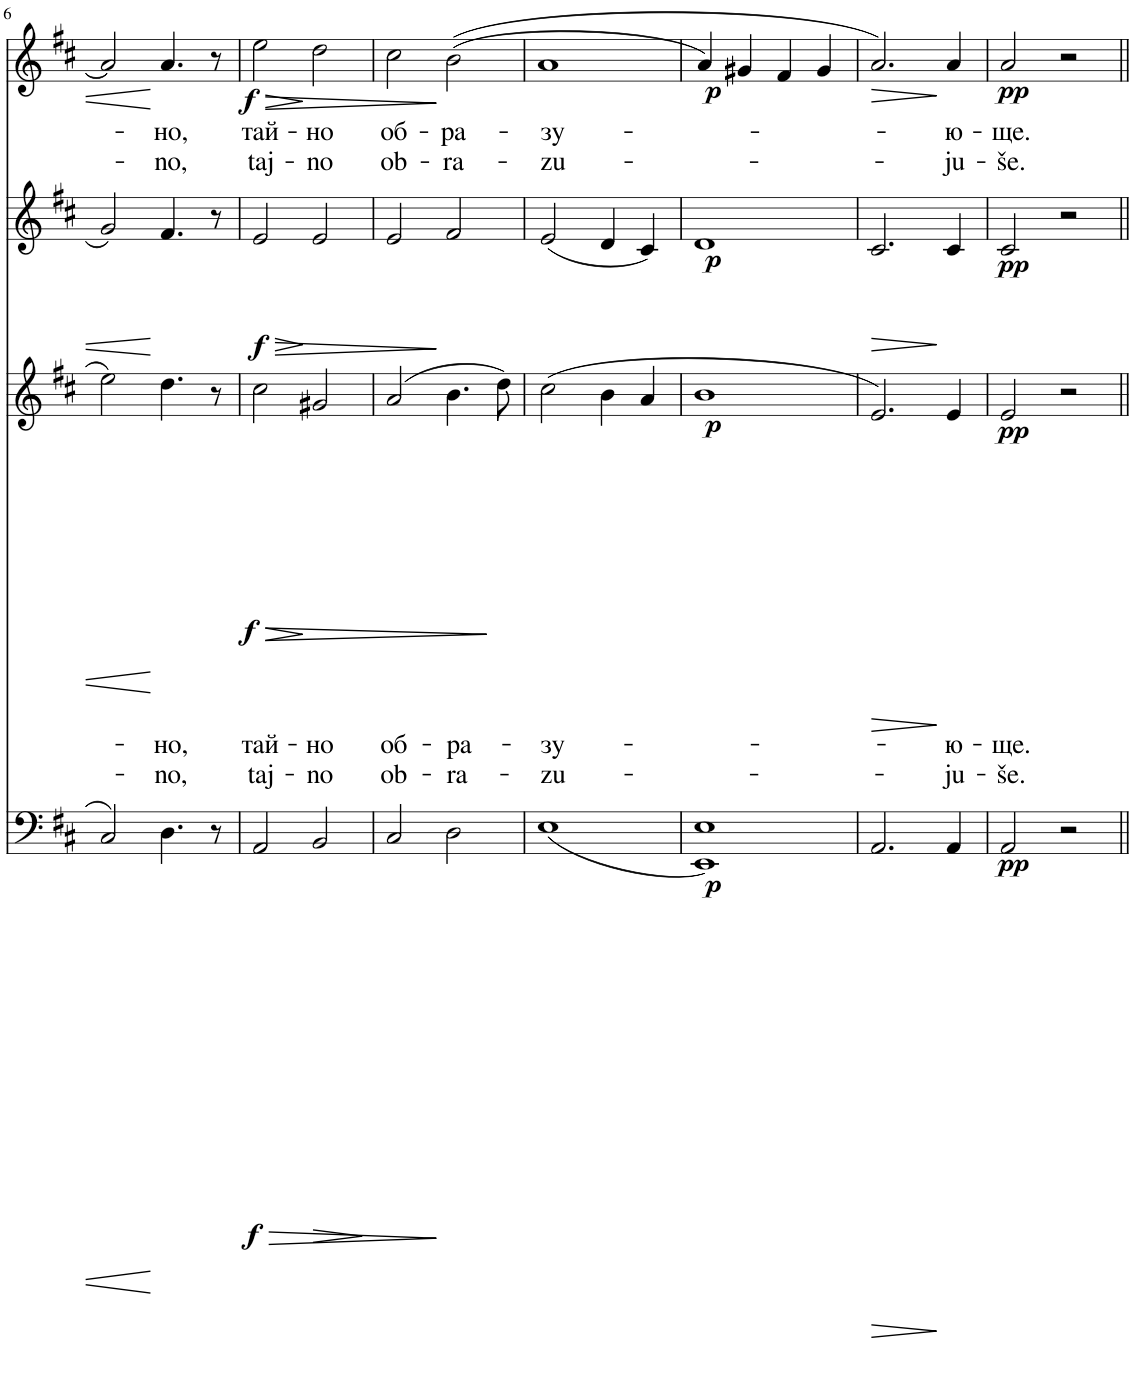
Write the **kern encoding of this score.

**kern	**dynam	**kern	**text	**text	**dynam	**kern	**dynam	**kern	**text	**text	**dynam
*part4	*part4	*part3	*part3	*part3	*part3	*part2	*part2	*part1	*part1	*part1	*part1
*staff4	*staff4	*staff3	*staff3	*staff3	*staff3	*staff2	*staff2	*staff1	*staff1	*staff1	*staff1
*I"Piano	*	*I"Piano	*	*	*	*I"Piano	*	*I"Piano	*	*	*
*I'Pno	*	*I'Pno	*	*	*	*I'Pno	*	*I'Pno	*	*	*
!!LO:PB:g=z
*clefF4	*	*clefG2	*	*	*	*clefG2	*	*clefG2	*	*	*
*k[f#c#]	*	*k[f#c#]	*	*	*	*k[f#c#]	*	*k[f#c#]	*	*	*
*M4/4	*	*M4/4	*	*	*	*M4/4	*	*M4/4	*	*	*
*met(c)	*	*met(c)	*	*	*	*met(c)	*	*met(c)	*	*	*
=6	=6	=6	=6	=6	=6	=6	=6	=6	=6	=6	=6
2C#/	.	2ee\	.	.	.	2g/	.	2a/]	.	.	.
!	!	!	!LO:LY:b	!LO:LY:b	!	!	!	!	!LO:LY:b	!LO:LY:b	!
4.D\	.	4.dd\	-но,	-no,	.	4.f#/	.	4.a/	-но,	-no,	.
8r	.	8r	.	.	.	8r	.	8r	.	.	.
=7	=7	=7	=7	=7	=7	=7	=7	=7	=7	=7	=7
!	!LO:HP:b	!	!LO:LY:b	!LO:LY:b	!LO:HP:b	!	!LO:HP:b	!	!LO:LY:b	!LO:LY:b	!LO:HP:b
!	!LO:DY:n=1:b	!	!	!	!LO:DY:n=1:b	!	!LO:DY:n=1:b	!	!	!	!LO:DY:n=1:b
2AA/	> f	2cc#\	тай-	taj-	> f	2e/	> f	2ee\	тай-	taj-	> f
!	!LO:HP:b	!	!LO:LY:b	!LO:LY:b	!LO:HP:b	!	!LO:HP:b	!	!LO:LY:b	!LO:LY:b	!LO:HP:n=1:b
2BB/	>	2g#X/	-но	-no	>	2e/	>	2dd\	-но	-no	] >
.	]	.	.	.	.	.	.	.	.	.	.
=8	=8	=8	=8	=8	=8	=8	=8	=8	=8	=8	=8
!	!	!	!LO:LY:b	!LO:LY:b	!	!	!	!	!LO:LY:b	!LO:LY:b	!
2C#/	.	(2a/	об-	ob-	.	2e/	.	2cc#\	об-	ob-	.
!	!	!	!LO:LY:b	!LO:LY:b	!	!	!	!	!LO:LY:b	!LO:LY:b	!
2D\	.	4.b\	-ра-	-ra-	.	2f#/	]	((2b\	-ра-	-ra-	]
.	.	8dd\)	.	.	]	.	.	.	.	.	.
=9	=9	=9	=9	=9	=9	=9	=9	=9	=9	=9	=9
!	!	!	!LO:LY:b	!LO:LY:b	!	!	!	!	!LO:LY:b	!LO:LY:b	!
(1E	.	(2cc#\	-зу-	-zu-	.	(2e/	.	1a	-зу-	-zu-	.
.	.	4b\	.	.	.	4d/	.	.	.	.	.
.	.	4a/	.	.	.	4c#/)	.	.	.	.	.
=10	=10	=10	=10	=10	=10	=10	=10	=10	=10	=10	=10
!	!LO:DY:b	!	!	!	!LO:DY:b	!	!LO:DY:b	!	!	!	!LO:DY:b
1EE 1E)	p	1b	.	.	p	1d	p	4a/)	.	.	p
.	.	.	.	.	.	.	.	4g#X/	.	.	.
.	.	.	.	.	.	.	.	4f#/	.	.	.
.	.	.	.	.	.	.	.	4g#/	.	.	.
=11	=11	=11	=11	=11	=11	=11	=11	=11	=11	=11	=11
!	!	!	!	!	!	!	!	!	!	!	!LO:HP:b
2.AA/	.	2.e/)	.	.	.	2.c#/	.	2.a/)	.	.	>
!	!	!	!LO:LY:b	!LO:LY:b	!	!	!	!	!LO:LY:b	!LO:LY:b	!
4AA/	]	4e/	-ю-	-ju-	]	4c#/	]	4a/	-ю-	-ju-	]
=12	=12	=12	=12	=12	=12	=12	=12	=12	=12	=12	=12
!	!LO:DY:b	!	!LO:LY:b	!LO:LY:b	!LO:DY:b	!	!LO:DY:b	!	!LO:LY:b	!LO:LY:b	!LO:DY:b
2AA/	pp	2e/	-ще.	-še.	pp	2c#/	pp	2a/	-ще.	-še.	pp
2r	.	2r	.	.	.	2r	.	2r	.	.	.
=||	=||	=||	=||	=||	=||	=||	=||	=||	=||	=||	=||
*-	*-	*-	*-	*-	*-	*-	*-	*-	*-	*-	*-
